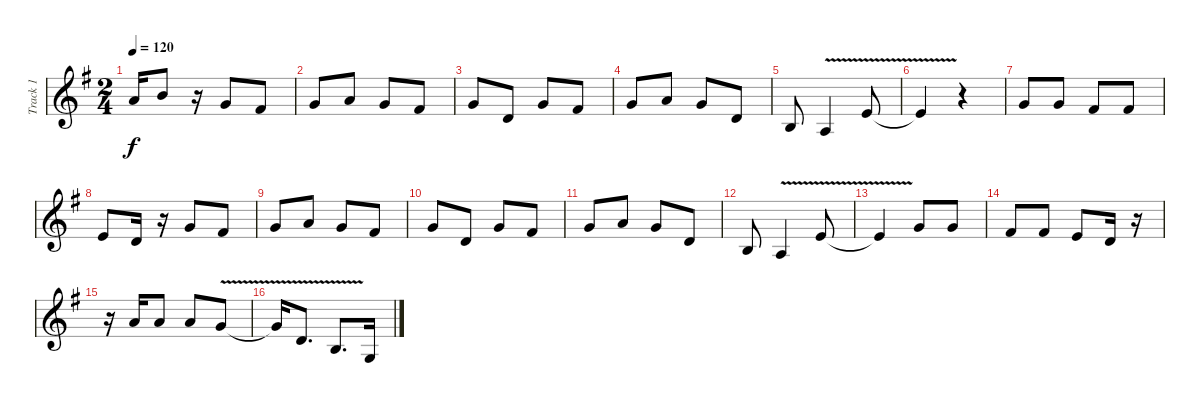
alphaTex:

\track ("Track 1" "Track 1") {instrument overdrivenguitar}
\staff {score}
\tuning (E4 B3 G3 D3 A2 E2) {hide}
\ts (2 4)
\tempo 120
\clef g2
\ks g
12.5.16{dy f} 9.4.8 r.16 5.4.8 4.4.8 |
5.4.8 7.4.8 5.4.8 4.4.8 |
5.4.8 5.5.8 5.4.8 4.4.8 |
5.4.8 7.4.8 5.4.8 5.5.8 |
7.6.8 5.6{v}.4 7.5{v}.8 |
7.5{t}.4 r.4 |
5.4.8 5.4.8 4.4.8 4.4.8 |
7.5.8 5.5.16 r.16 5.4.8 4.4.8 |
5.4.8 7.4.8 5.4.8 4.4.8 |
5.4.8 5.5.8 5.4.8 4.4.8 |
5.4.8 7.4.8 5.4.8 5.5.8 |
7.6.8 5.6{v}.4 7.5{v}.8 |
7.5{t}.4 5.4.8 5.4.8 |
4.4.8 4.4.8 7.5.8 5.5.16 r.16 |
r.16 7.4.16 7.4.8 7.4.8 5.4{v}.8 |
5.4{t}.16 5.5{v}.8{d} 7.6{v}.8{d} 3.6.16
